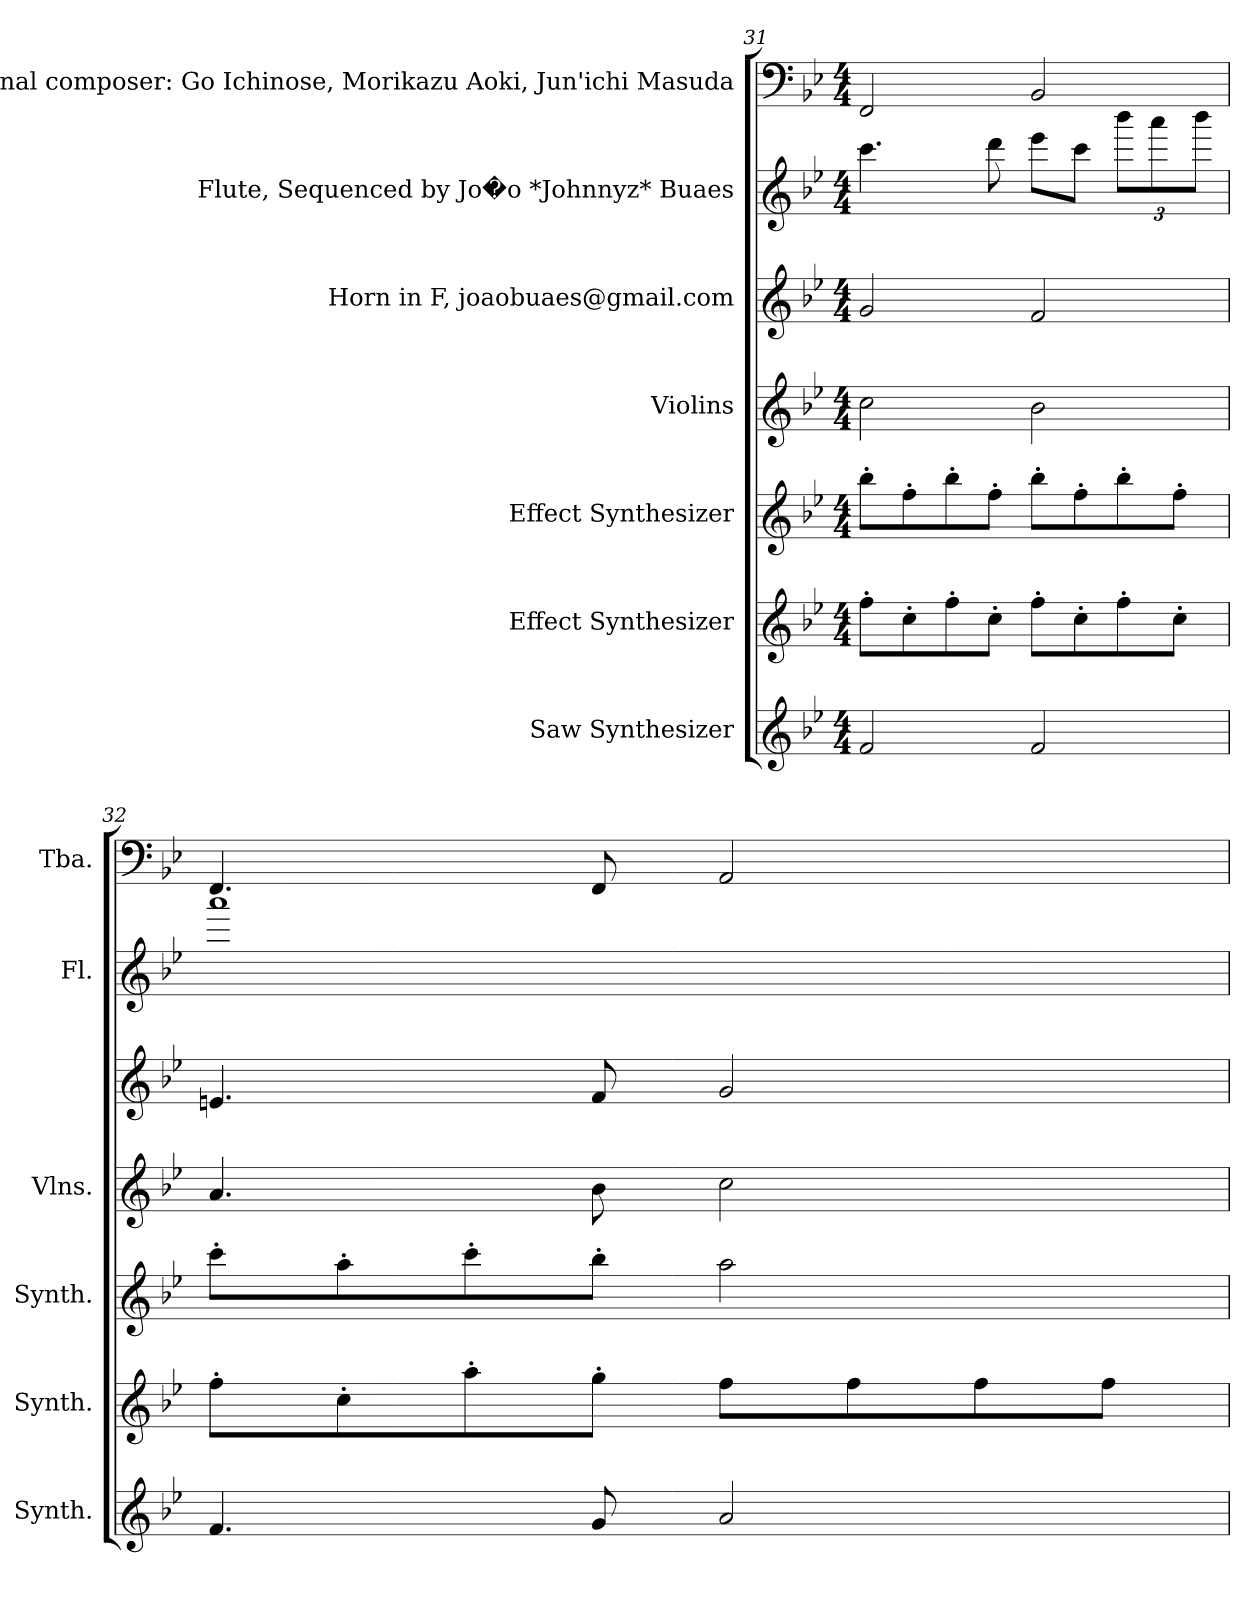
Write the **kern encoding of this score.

**kern	**kern	**kern	**kern	**kern	**kern	**kern
*part7	*part6	*part5	*part4	*part3	*part2	*part1
*staff7	*staff6	*staff5	*staff4	*staff3	*staff2	*staff1
*I"Saw Synthesizer	*I"Effect Synthesizer	*I"Effect Synthesizer	*I"Violins	*I"Horn in F, joaobuaes@gmail.com	*I"Flute, Sequenced by Jo�o *Johnnyz* Buaes	*I"Tuba, Original composer: Go Ichinose, Morikazu Aoki, Jun'ichi Masuda
*I'Synth.	*I'Synth.	*I'Synth.	*I'Vlns.	*	*I'Fl.	*I'Tba.
!!LO:PB:g=z
*clefG2	*clefG2	*clefG2	*clefG2	*clefG2	*clefG2	*clefF4
*	*	*	*	*ITrd4c7	*	*
*k[b-e-]	*k[b-e-]	*k[b-e-]	*k[b-e-]	*k[b-e-a-]	*k[b-e-]	*k[b-e-]
*M4/4	*M4/4	*M4/4	*M4/4	*M4/4	*M4/4	*M4/4
=31	=31	=31	=31	=31	=31	=31
2f/	8ff'\L	8bb-'\L	2cc\	2c/	4.ccc\	2FF/
.	8cc'\	8ff'\	.	.	.	.
.	8ff'\	8bb-'\	.	.	.	.
.	8cc'\J	8ff'\J	.	.	8ddd\	.
2f/	8ff'\L	8bb-'\L	2b-\	2B-/	8eee-\L	2BB-/
.	8cc'\	8ff'\	.	.	8ccc\J	.
*	*	*	*	*	*Xbrackettup	*
.	8ff'\	8bb-'\	.	.	12bbb-\L	.
.	.	.	.	.	12aaa\	.
.	8cc'\J	8ff'\J	.	.	.	.
.	.	.	.	.	12bbb-\J	.
=32	=32	=32	=32	=32	=32	=32
4.f/	8ff'\L	8ccc'\L	4.a/	4.An/	1aaa	4.FF/
.	8cc'\	8aa'\	.	.	.	.
.	8aa'\	8ccc'\	.	.	.	.
8g/	8gg'\J	8bb-'\J	8b-\	8B-/	.	8FF/
2a/	8ff\L	2aa\	2cc\	2c/	.	2AA/
.	8ff\	.	.	.	.	.
.	8ff\	.	.	.	.	.
.	8ff\J	.	.	.	.	.
=	=	=	=	=	=	=
*-	*-	*-	*-	*-	*-	*-
